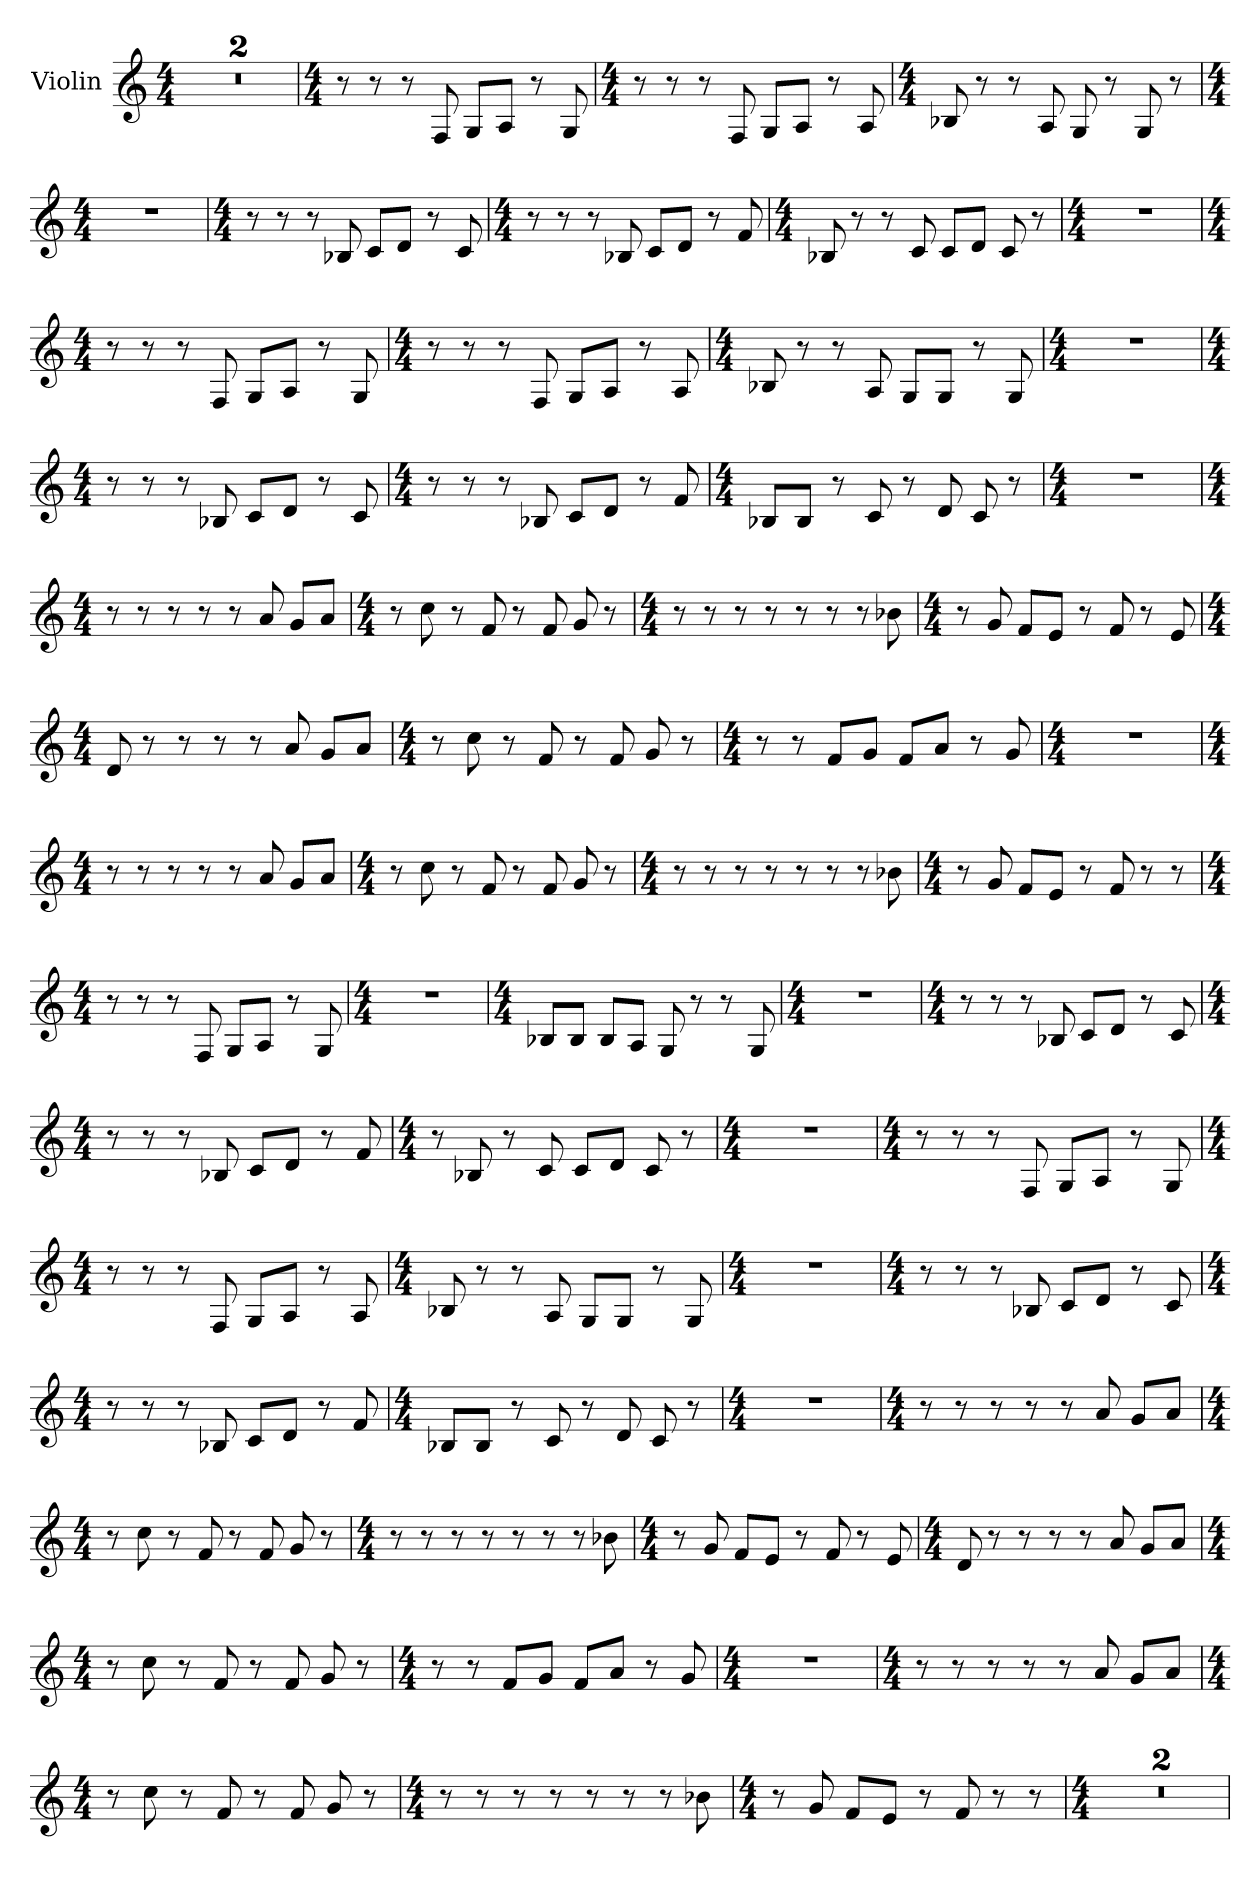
**kern
*part1
*staff1
*I"Violin
*I'Vln
*M4/4
=
1r
=
*M4/4
1r
=
*M4/4
8r
8r
8r
8F
8GL
8AJ
8r
8G
=
*M4/4
8r
8r
8r
8F
8GL
8AJ
8r
8A
=
*M4/4
8B-X
8r
8r
8A
8G
8r
8G
8r
=
*M4/4
1r
=
*M4/4
8r
8r
8r
8B-X
8cL
8dJ
8r
8c
=
*M4/4
8r
8r
8r
8B-X
8cL
8dJ
8r
8f
=
*M4/4
8B-X
8r
8r
8c
8cL
8dJ
8c
8r
=
*M4/4
1r
=
*M4/4
8r
8r
8r
8F
8GL
8AJ
8r
8G
=
*M4/4
8r
8r
8r
8F
8GL
8AJ
8r
8A
=
*M4/4
8B-X
8r
8r
8A
8GL
8GJ
8r
8G
=
*M4/4
1r
=
*M4/4
8r
8r
8r
8B-X
8cL
8dJ
8r
8c
=
*M4/4
8r
8r
8r
8B-X
8cL
8dJ
8r
8f
=
*M4/4
8B-XL
8B-J
8r
8c
8r
8d
8c
8r
=
*M4/4
1r
=
*M4/4
8r
8r
8r
8r
8r
8a
8gL
8aJ
=
*M4/4
8r
8cc
8r
8f
8r
8f
8g
8r
=
*M4/4
8r
8r
8r
8r
8r
8r
8r
8b-X
=
*M4/4
8r
8g
8fL
8eJ
8r
8f
8r
8e
=
*M4/4
8d
8r
8r
8r
8r
8a
8gL
8aJ
=
*M4/4
8r
8cc
8r
8f
8r
8f
8g
8r
=
*M4/4
8r
8r
8fL
8gJ
8fL
8aJ
8r
8g
=
*M4/4
1r
=
*M4/4
8r
8r
8r
8r
8r
8a
8gL
8aJ
=
*M4/4
8r
8cc
8r
8f
8r
8f
8g
8r
=
*M4/4
8r
8r
8r
8r
8r
8r
8r
8b-X
=
*M4/4
8r
8g
8fL
8eJ
8r
8f
8r
8r
=
*M4/4
8r
8r
8r
8F
8GL
8AJ
8r
8G
=
*M4/4
1r
=
*M4/4
8B-XL
8B-J
8B-L
8AJ
8G
8r
8r
8G
=
*M4/4
1r
=
*M4/4
8r
8r
8r
8B-X
8cL
8dJ
8r
8c
=
*M4/4
8r
8r
8r
8B-X
8cL
8dJ
8r
8f
=
*M4/4
8r
8B-X
8r
8c
8cL
8dJ
8c
8r
=
*M4/4
1r
=
*M4/4
8r
8r
8r
8F
8GL
8AJ
8r
8G
=
*M4/4
8r
8r
8r
8F
8GL
8AJ
8r
8A
=
*M4/4
8B-X
8r
8r
8A
8GL
8GJ
8r
8G
=
*M4/4
1r
=
*M4/4
8r
8r
8r
8B-X
8cL
8dJ
8r
8c
=
*M4/4
8r
8r
8r
8B-X
8cL
8dJ
8r
8f
=
*M4/4
8B-XL
8B-J
8r
8c
8r
8d
8c
8r
=
*M4/4
1r
=
*M4/4
8r
8r
8r
8r
8r
8a
8gL
8aJ
=
*M4/4
8r
8cc
8r
8f
8r
8f
8g
8r
=
*M4/4
8r
8r
8r
8r
8r
8r
8r
8b-X
=
*M4/4
8r
8g
8fL
8eJ
8r
8f
8r
8e
=
*M4/4
8d
8r
8r
8r
8r
8a
8gL
8aJ
=
*M4/4
8r
8cc
8r
8f
8r
8f
8g
8r
=
*M4/4
8r
8r
8fL
8gJ
8fL
8aJ
8r
8g
=
*M4/4
1r
=
*M4/4
8r
8r
8r
8r
8r
8a
8gL
8aJ
=
*M4/4
8r
8cc
8r
8f
8r
8f
8g
8r
=
*M4/4
8r
8r
8r
8r
8r
8r
8r
8b-X
=
*M4/4
8r
8g
8fL
8eJ
8r
8f
8r
8r
=
*M4/4
1r
=
*M4/4
1r
=
*-
